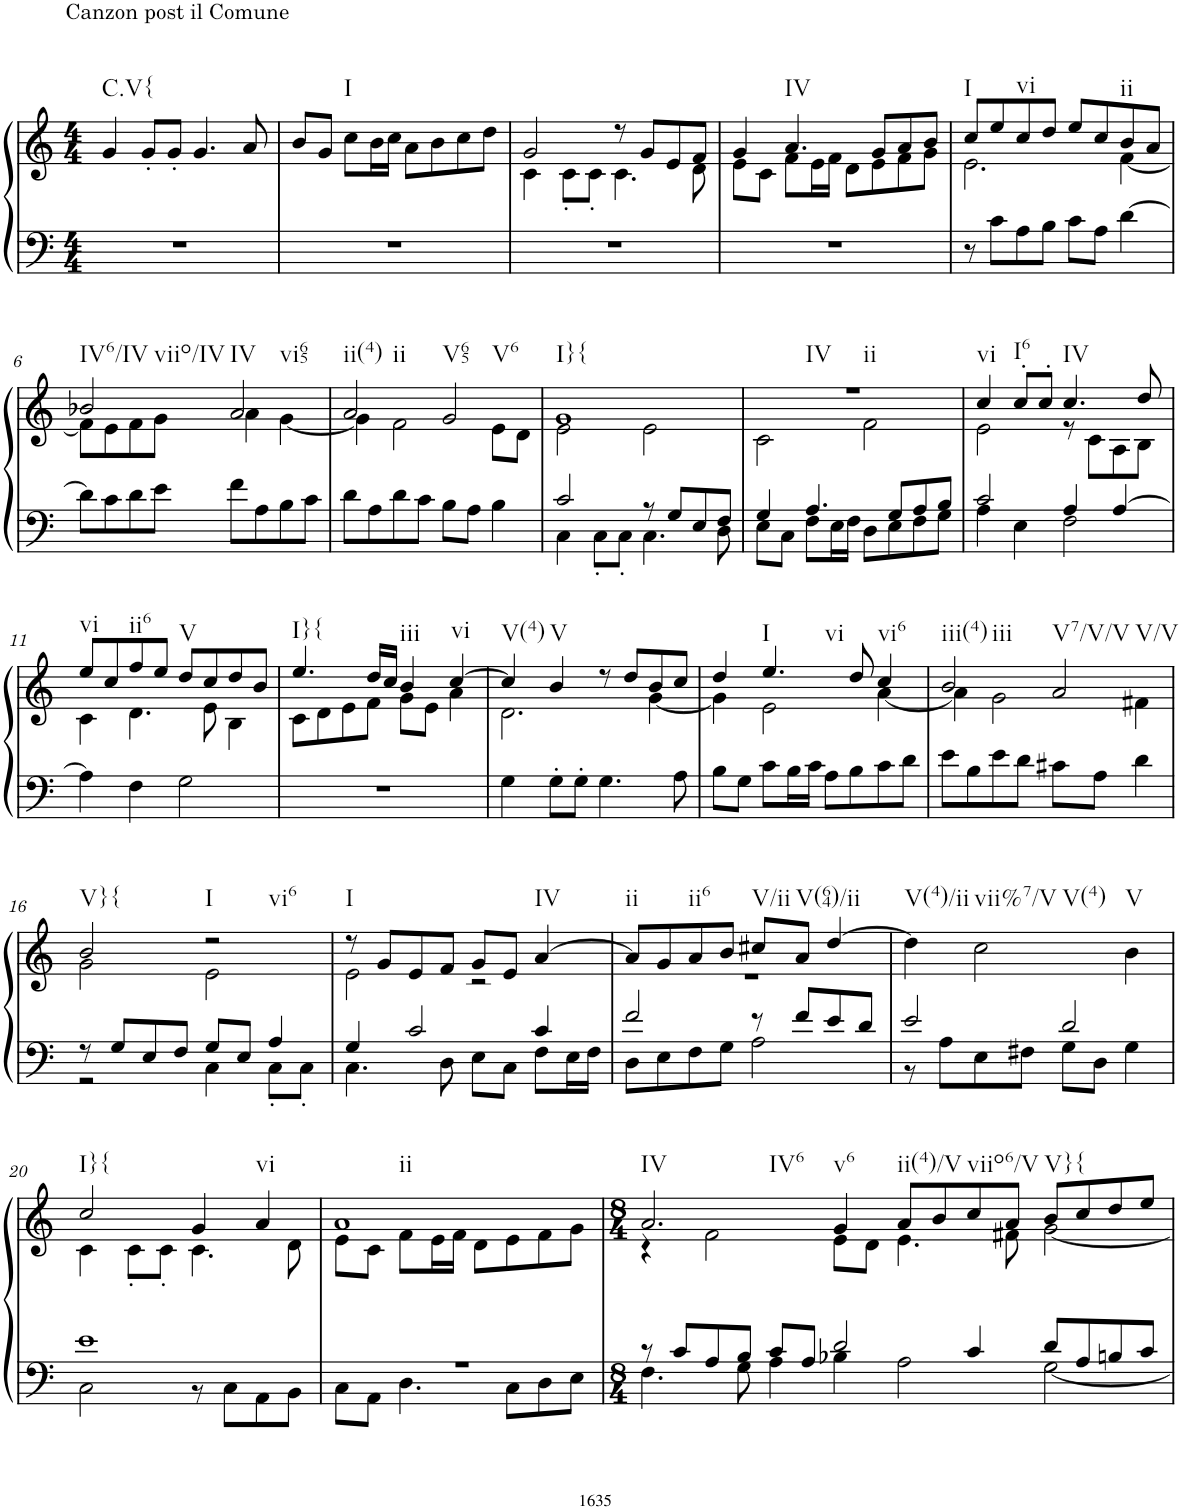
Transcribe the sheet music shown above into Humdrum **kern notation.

**kern	**kern
*part1	*part1
*staff2	*staff1
*I"Organ	*
*clefF4	*clefG2
*k[]	*k[]
*M4/4	*M4/4
=1	=1
!	!LO:TX:a:t=Canzon post il Comune
!	!LO:TX:b:t=C.V{
1r	4g/
.	8g'/L
.	8g'/J
.	4.g/
.	8a/
=2	=2
1r	8b/L
.	8g/J
!	!LO:TX:b:t=I
.	8cc\L
.	16b\L
.	16cc\JJ
.	8a\L
.	8b\
.	8cc\
.	8dd\J
=3	=3
*	*^
1r	2g/	4c\
.	.	8c'\L
.	.	8c'\J
.	8r	4.c\
.	8g/L	.
.	8e/	.
.	8f/J	8d\
=4	=4	=4
1r	4g/	8e\L
.	.	8c\J
!	!LO:TX:b:t=IV	!
.	4.a/	8f\L
.	.	16e\L
.	.	16f\JJ
.	.	8d\L
.	8g/L	8e\
.	8a/	8f\
.	8b/J	8g\J
=5	=5	=5
!	!LO:TX:b:t=I	!
8r	8cc/L	2.e\
8c\L	8ee/	.
!	!LO:TX:b:t=vi	!
8A\	8cc/	.
8B\J	8dd/J	.
8c\L	8ee/L	.
8A\J	8cc/	.
!	!LO:TX:b:t=ii	!
[4d\	8b/	[4f\
.	8a/J	.
!!LO:LB:g=z	!!
=6	=6	=6
!	!LO:TX:b:t=IV6/IV	!
!	!LO:TX:b:t=viio/IV	!
8d\L]	2b-X/	8f\L]
8c\	.	8e\
8d\	.	8f\
8e\J	.	8g\J
!	!LO:TX:b:t=IV	!
!	!LO:TX:b:t=vi65	!
8f\L	2a/	4a\
8A\	.	.
8B\	.	[4g\
8c\J	.	.
=7	=7	=7
!	!LO:TX:b:t=ii(4)	!
!	!LO:TX:b:t=ii	!
8d\L	2a/	4g\]
8A\	.	.
8d\	.	2f\
8c\J	.	.
!	!LO:TX:b:t=V65	!
!	!LO:TX:b:t=V6	!
8B\L	2g/	.
8A\J	.	.
4B\	.	8e\L
.	.	8d\J
=8	=8	=8
*^	*	*
!	!	!LO:TX:b:t=I}{	!
2c/	4C\	1g	2e\
.	8C'\L	.	.
.	8C'\J	.	.
8r	4.C\	.	2e\
8G/L	.	.	.
8E/	.	.	.
8F/J	8D\	.	.
=9	=9	=9	=9
!	!	!LO:TX:b:t=IV	!
!	!	!LO:TX:b:t=ii	!
4G/	8E\L	1r	2c\
.	8C\J	.	.
4.A/	8F\L	.	.
.	16E\L	.	.
.	16F\JJ	.	.
.	8D\L	.	2f\
8G/L	8E\	.	.
8A/	8F\	.	.
8B/J	8G\J	.	.
=10	=10	=10	=10
!	!	!LO:TX:b:t=vi	!
2c/	4A\	4cc/	2e\
!	!	!LO:TX:b:t=I6	!
.	4E\	8cc'/L	.
.	.	8cc'/J	.
!	!	!LO:TX:b:t=IV	!
4A/	2F\	4.cc/	8r
.	.	.	8c\L
[4A/	.	.	8A\
.	.	8dd/	8B\J
*v	*v	*	*
!!LO:LB:g=z	!!
=11	=11	=11
!	!LO:TX:b:t=vi	!
4A\]	8ee/L	4c\
.	8cc/	.
!	!LO:TX:b:t=ii6	!
4F\	8ff/	4.d\
.	8ee/J	.
!	!LO:TX:b:t=V	!
2G\	8dd/L	.
.	8cc/	8e\
.	8dd/	4B\
.	8b/J	.
=12	=12	=12
!	!LO:TX:b:t=I}{	!
1r	4.ee/	8c\L
.	.	8d\
.	.	8e\
.	16dd/LL	8f\J
.	16cc/JJ	.
!	!LO:TX:b:t=iii	!
.	4b/	8g\L
.	.	8e\J
!	!LO:TX:b:t=vi	!
.	[4cc/	4a\
=13	=13	=13
!	!LO:TX:b:t=V(4)	!
4G\	4cc/]	2.d\
!	!LO:TX:b:t=V	!
8G'\L	4b/	.
8G'\J	.	.
4.G\	8r	.
.	8dd/L	.
.	8b/	[4g\
8A\	8cc/J	.
=14	=14	=14
8B\L	4dd/	4g\]
8G\J	.	.
!	!LO:TX:b:t=I	!
!	!LO:TX:b:t=vi	!
8c\L	4.ee/	2e\
16B\L	.	.
16c\JJ	.	.
8A\L	.	.
8B\	8dd/	.
!	!LO:TX:b:t=vi6	!
8c\	4cc/	[4a\
8d\J	.	.
=15	=15	=15
!	!LO:TX:b:t=iii(4)	!
!	!LO:TX:b:t=iii	!
8e\L	2b/	4a\]
8B\	.	.
8e\	.	2g\
8d\J	.	.
!	!LO:TX:b:t=V7/V/V	!
!	!LO:TX:b:t=V/V	!
8c#X\L	2a/	.
8A\J	.	.
4d\	.	4f#X\
!!LO:LB:g=z	!!
=16	=16	=16
*^	*	*
!	!	!LO:TX:b:t=V}{	!
8r	2r	2b/	2g\
8G/L	.	.	.
8E/	.	.	.
8F/J	.	.	.
!	!	!LO:TX:b:t=I	!
!	!	!LO:TX:b:t=vi6	!
8G/L	4C\	2r	2e\
8E/J	.	.	.
4A/	8C'\L	.	.
.	8C'\J	.	.
=17	=17	=17	=17
!	!	!LO:TX:b:t=I	!
4G/	4.C\	8r	2e\
.	.	8g/L	.
2c/	.	8e/	.
.	8D\	8f/J	.
.	8E\L	8g/L	2r
.	8C\J	8e/J	.
!	!	!LO:TX:b:t=IV	!
4c/	8F\L	[4a/	.
.	16E\L	.	.
.	16F\JJ	.	.
=18	=18	=18	=18
!	!	!LO:TX:b:t=ii	!
2f/	8D\L	8a/L]	1r
.	8E\	8g/	.
!	!	!LO:TX:b:t=ii6	!
.	8F\	8a/	.
.	8G\J	8b/J	.
!	!	!LO:TX:b:t=V/ii	!
8r	2A\	8cc#X/L	.
!	!	!LO:TX:b:t=V(64)/ii	!
8f/L	.	8a/J	.
8e/	.	[4dd/	.
8d/J	.	.	.
*	*	*v	*v
=19	=19	=19
!	!	!LO:TX:b:t=V(4)/ii
2e/	8r	4dd\]
.	8A\L	.
!	!	!LO:TX:b:t=vii%7/V
!	!	!LO:TX:b:t=V(4)
.	8E\	2cc\
.	8F#X\J	.
2d/	8G\L	.
.	8D\J	.
!	!	!LO:TX:b:t=V
.	4G\	4b\
!!LO:LB:g=z
=20	=20	=20
*	*	*^
!	!	!LO:TX:b:t=I}{	!
1e	2C\	2cc/	4c\
.	.	.	8c'\L
.	.	.	8c'\J
.	8r	4g/	4.c\
.	8C\L	.	.
!	!	!LO:TX:b:t=vi	!
.	8AA\	4a/	.
.	8BB\J	.	8d\
=21	=21	=21	=21
!	!	!LO:TX:b:t=ii	!
1r	8C\L	1a	8e\L
.	8AA\J	.	8c\J
.	4.D\	.	8f\L
.	.	.	16e\L
.	.	.	16f\JJ
.	.	.	8d\L
.	8C\L	.	8e\
.	8D\	.	8f\
.	8E\J	.	8g\J
=22	=22	=22	=22
*M8/4	*	*M8/4	*
!	!	!LO:TX:b:t=IV	!
!	!	!LO:TX:b:t=IV6	!
8r	4.F\	2.a/	4r
8c/L	.	.	.
8A/	.	.	2f\
8B/J	8G\	.	.
8c/L	4A\	.	.
8A/J	.	.	.
!	!	!LO:TX:b:t=v6	!
2d/	4B-X\	4g/	8e\L
.	.	.	8d\J
!	!	!LO:TX:b:t=ii(4)/V	!
.	2A\	8a/L	4.e\
.	.	8b/	.
!	!	!LO:TX:b:t=viio6/V	!
4c/	.	8cc/	.
.	.	8a/J	8f#X\
!	!	!LO:TX:b:t=V}{	!
8d/L	[2G\	8b/L	[2g\
8A/	.	8cc/	.
8Bn/	.	8dd/	.
8c/J	.	8ee/J	.
*v	*v	*	*
*	*v	*v
=	=
*-	*-
